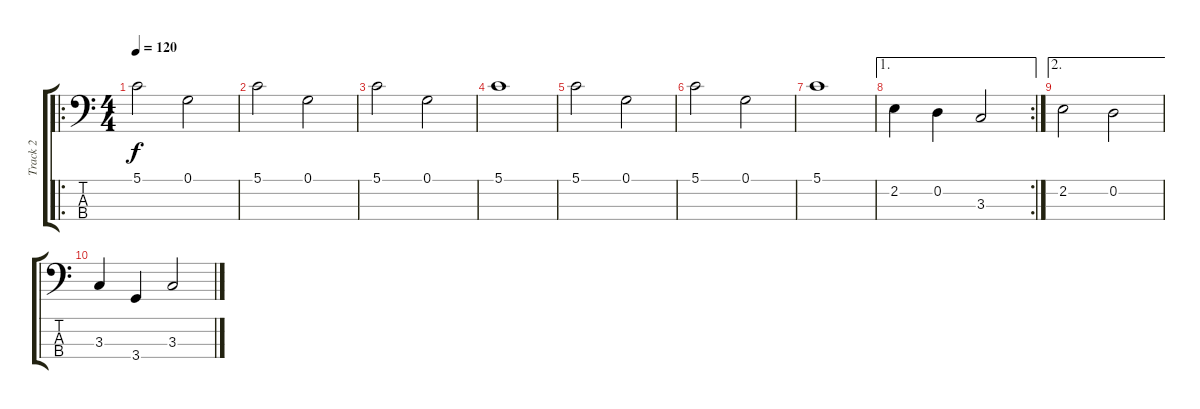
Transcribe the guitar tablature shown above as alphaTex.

\track ("Track 2" "Track 2") {instrument acousticbass}
\staff {score tabs}
\tuning (G2 D2 A1 E1) {hide}
\ro
\ts (4 4)
\tempo 120
\clef f4
\ks c
5.1.2{dy f instrument acousticbass} 0.1.2 |
5.1.2 0.1.2 |
5.1.2 0.1.2 |
5.1.1 |
5.1.2 0.1.2 |
5.1.2 0.1.2 |
5.1.1 |
\ae 1
\rc 2
2.2.4 0.2.4 3.3.2 |
\ae 2
2.2.2 0.2.2 |
3.3.4 3.4.4 3.3.2
